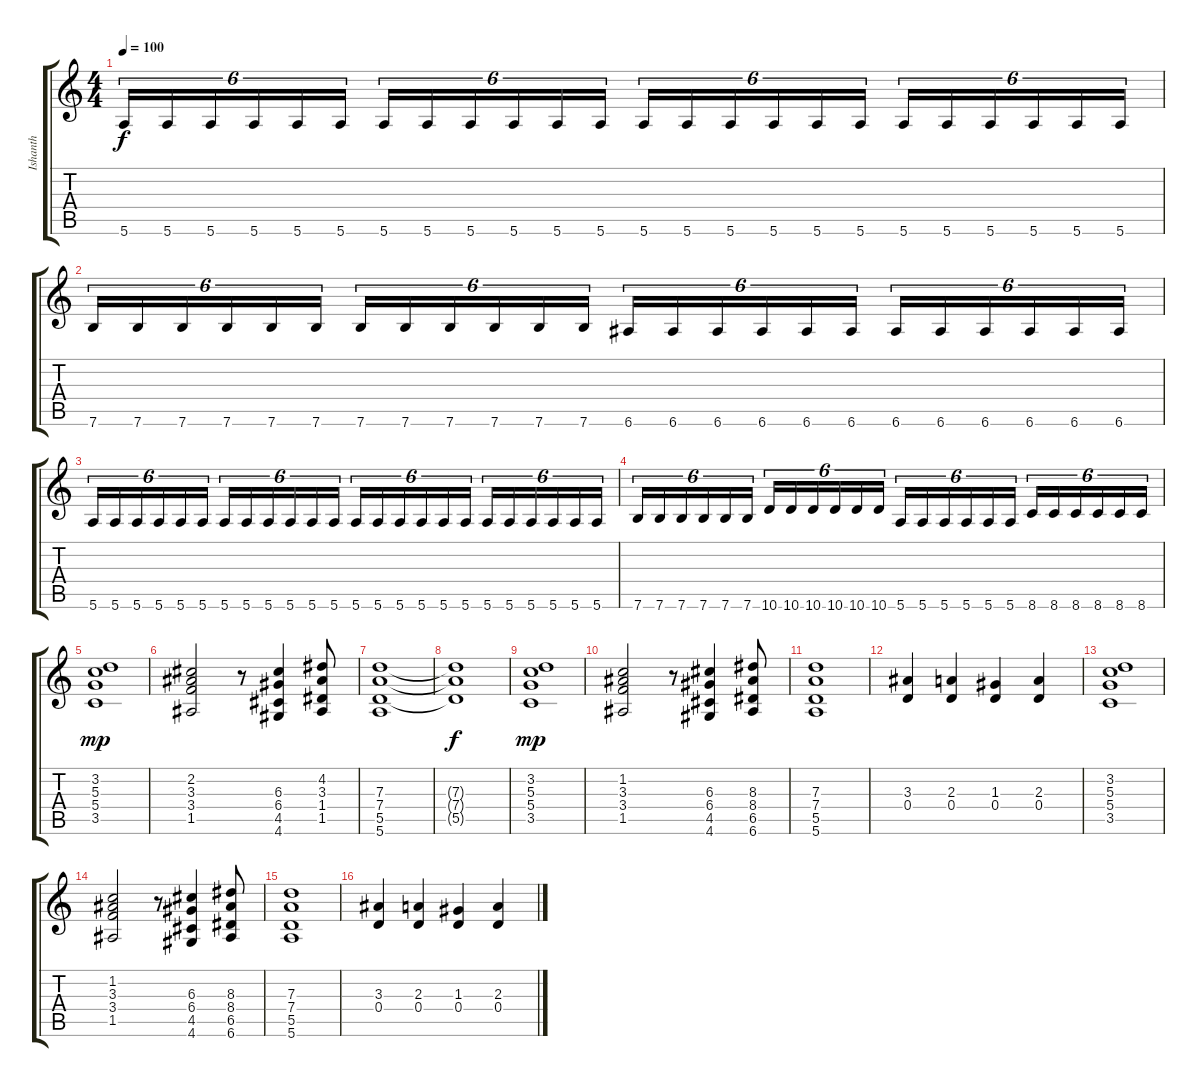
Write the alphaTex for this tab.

\track ("Ishanth" "Ishanth") {instrument distortionguitar}
\staff {score tabs}
\tuning (E4 B3 G3 D3 A2 E2) {hide}
\ts (4 4)
\tempo 100
\clef g2
\ks c
5.6.16{tu (6 4) dy f} 5.6.16{tu (6 4)} 5.6.16{tu (6 4)} 5.6.16{tu (6 4)} 5.6.16{tu (6 4)} 5.6.16{tu (6 4)} 5.6.16{tu (6 4)} 5.6.16{tu (6 4)} 5.6.16{tu (6 4)} 5.6.16{tu (6 4)} 5.6.16{tu (6 4)} 5.6.16{tu (6 4)} 5.6.16{tu (6 4)} 5.6.16{tu (6 4)} 5.6.16{tu (6 4)} 5.6.16{tu (6 4)} 5.6.16{tu (6 4)} 5.6.16{tu (6 4)} 5.6.16{tu (6 4)} 5.6.16{tu (6 4)} 5.6.16{tu (6 4)} 5.6.16{tu (6 4)} 5.6.16{tu (6 4)} 5.6.16{tu (6 4)} |
7.6.16{tu (6 4)} 7.6.16{tu (6 4)} 7.6.16{tu (6 4)} 7.6.16{tu (6 4)} 7.6.16{tu (6 4)} 7.6.16{tu (6 4)} 7.6.16{tu (6 4)} 7.6.16{tu (6 4)} 7.6.16{tu (6 4)} 7.6.16{tu (6 4)} 7.6.16{tu (6 4)} 7.6.16{tu (6 4)} 6.6.16{tu (6 4)} 6.6.16{tu (6 4)} 6.6.16{tu (6 4)} 6.6.16{tu (6 4)} 6.6.16{tu (6 4)} 6.6.16{tu (6 4)} 6.6.16{tu (6 4)} 6.6.16{tu (6 4)} 6.6.16{tu (6 4)} 6.6.16{tu (6 4)} 6.6.16{tu (6 4)} 6.6.16{tu (6 4)} |
5.6.16{tu (6 4)} 5.6.16{tu (6 4)} 5.6.16{tu (6 4)} 5.6.16{tu (6 4)} 5.6.16{tu (6 4)} 5.6.16{tu (6 4)} 5.6.16{tu (6 4)} 5.6.16{tu (6 4)} 5.6.16{tu (6 4)} 5.6.16{tu (6 4)} 5.6.16{tu (6 4)} 5.6.16{tu (6 4)} 5.6.16{tu (6 4)} 5.6.16{tu (6 4)} 5.6.16{tu (6 4)} 5.6.16{tu (6 4)} 5.6.16{tu (6 4)} 5.6.16{tu (6 4)} 5.6.16{tu (6 4)} 5.6.16{tu (6 4)} 5.6.16{tu (6 4)} 5.6.16{tu (6 4)} 5.6.16{tu (6 4)} 5.6.16{tu (6 4)} |
7.6.16{tu (6 4)} 7.6.16{tu (6 4)} 7.6.16{tu (6 4)} 7.6.16{tu (6 4)} 7.6.16{tu (6 4)} 7.6.16{tu (6 4)} 10.6.16{tu (6 4)} 10.6.16{tu (6 4)} 10.6.16{tu (6 4)} 10.6.16{tu (6 4)} 10.6.16{tu (6 4)} 10.6.16{tu (6 4)} 5.6.16{tu (6 4)} 5.6.16{tu (6 4)} 5.6.16{tu (6 4)} 5.6.16{tu (6 4)} 5.6.16{tu (6 4)} 5.6.16{tu (6 4)} 8.6.16{tu (6 4)} 8.6.16{tu (6 4)} 8.6.16{tu (6 4)} 8.6.16{tu (6 4)} 8.6.16{tu (6 4)} 8.6.16{tu (6 4)} |
(3.2 5.3 5.4 3.5).1{dy mp} |
(2.2 3.3 3.4 1.5).2 r.8 (6.3 6.4 4.5 4.6).4 (4.2 3.3 1.4 1.5).8 |
(7.3 7.4 5.5 5.6).1 |
(7.3{t} 7.4{t} 5.5{t}).1{dy f} |
(3.2 5.3 5.4 3.5).1{dy mp} |
(1.2 3.3 3.4 1.5).2 r.8 (6.3 6.4 4.5 4.6).4 (8.3 8.4 6.5 6.6).8 |
(7.3 7.4 5.5 5.6).1 |
(3.3 0.4).4 (2.3 0.4).4 (1.3 0.4).4 (2.3 0.4).4 |
(3.2 5.3 5.4 3.5).1 |
(1.2 3.3 3.4 1.5).2 r.8 (6.3 6.4 4.5 4.6).4 (8.3 8.4 6.5 6.6).8 |
(7.3 7.4 5.5 5.6).1 |
(3.3 0.4).4 (2.3 0.4).4 (1.3 0.4).4 (2.3 0.4).4
